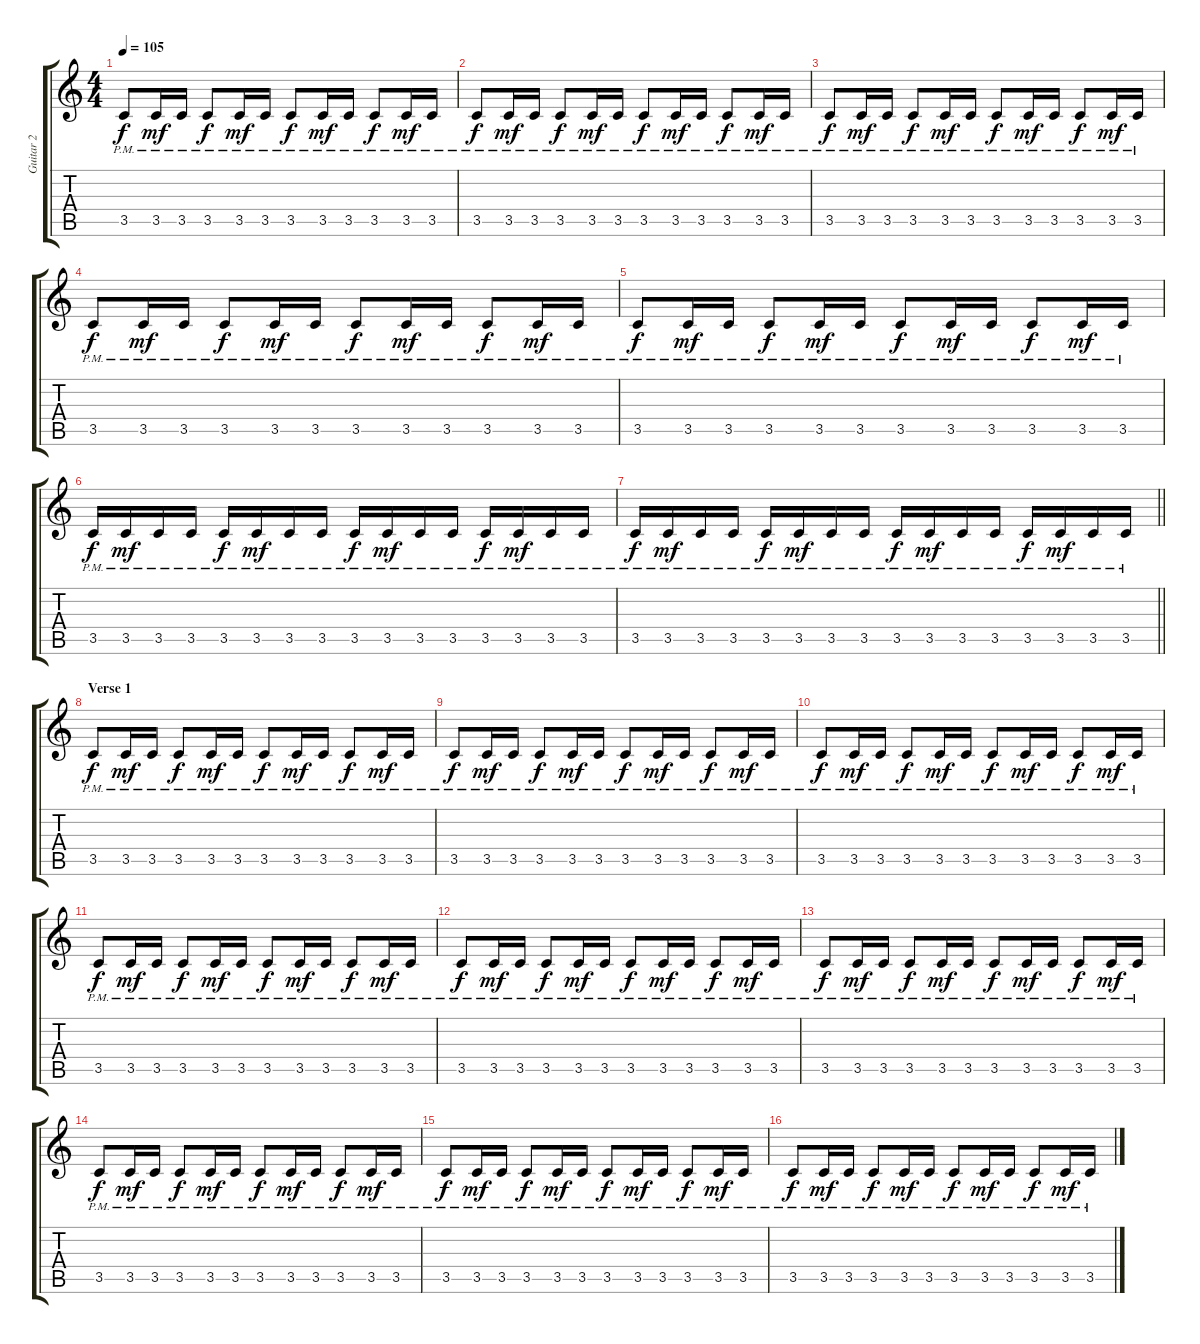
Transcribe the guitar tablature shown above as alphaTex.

\track ("Guitar 2" "Guitar 2") {instrument overdrivenguitar}
\staff {score tabs}
\tuning (E4 B3 G3 D3 A2 E2) {hide}
\ts (4 4)
\tempo 105
\clef g2
\ks c
3.5{pm}.8{dy f} 3.5{pm}.16{dy mf} 3.5{pm}.16 3.5{pm}.8{dy f} 3.5{pm}.16{dy mf} 3.5{pm}.16 3.5{pm}.8{dy f} 3.5{pm}.16{dy mf} 3.5{pm}.16 3.5{pm}.8{dy f} 3.5{pm}.16{dy mf} 3.5{pm}.16 |
3.5{pm}.8{dy f} 3.5{pm}.16{dy mf} 3.5{pm}.16 3.5{pm}.8{dy f} 3.5{pm}.16{dy mf} 3.5{pm}.16 3.5{pm}.8{dy f} 3.5{pm}.16{dy mf} 3.5{pm}.16 3.5{pm}.8{dy f} 3.5{pm}.16{dy mf} 3.5{pm}.16 |
3.5{pm}.8{dy f} 3.5{pm}.16{dy mf} 3.5{pm}.16 3.5{pm}.8{dy f} 3.5{pm}.16{dy mf} 3.5{pm}.16 3.5{pm}.8{dy f} 3.5{pm}.16{dy mf} 3.5{pm}.16 3.5{pm}.8{dy f} 3.5{pm}.16{dy mf} 3.5{pm}.16 |
3.5{pm}.8{dy f} 3.5{pm}.16{dy mf} 3.5{pm}.16 3.5{pm}.8{dy f} 3.5{pm}.16{dy mf} 3.5{pm}.16 3.5{pm}.8{dy f} 3.5{pm}.16{dy mf} 3.5{pm}.16 3.5{pm}.8{dy f} 3.5{pm}.16{dy mf} 3.5{pm}.16 |
3.5{pm}.8{dy f} 3.5{pm}.16{dy mf} 3.5{pm}.16 3.5{pm}.8{dy f} 3.5{pm}.16{dy mf} 3.5{pm}.16 3.5{pm}.8{dy f} 3.5{pm}.16{dy mf} 3.5{pm}.16 3.5{pm}.8{dy f} 3.5{pm}.16{dy mf} 3.5{pm}.16 |
3.5{pm}.16{dy f} 3.5{pm}.16{dy mf} 3.5{pm}.16 3.5{pm}.16 3.5{pm}.16{dy f} 3.5{pm}.16{dy mf} 3.5{pm}.16 3.5{pm}.16 3.5{pm}.16{dy f} 3.5{pm}.16{dy mf} 3.5{pm}.16 3.5{pm}.16 3.5{pm}.16{dy f} 3.5{pm}.16{dy mf} 3.5{pm}.16 3.5{pm}.16 |
\barLineRight lightlight
3.5{pm}.16{dy f} 3.5{pm}.16{dy mf} 3.5{pm}.16 3.5{pm}.16 3.5{pm}.16{dy f} 3.5{pm}.16{dy mf} 3.5{pm}.16 3.5{pm}.16 3.5{pm}.16{dy f} 3.5{pm}.16{dy mf} 3.5{pm}.16 3.5{pm}.16 3.5{pm}.16{dy f} 3.5{pm}.16{dy mf} 3.5{pm}.16 3.5{pm}.16 |
\section ("" "Verse 1")
3.5{pm}.8{dy f} 3.5{pm}.16{dy mf} 3.5{pm}.16 3.5{pm}.8{dy f} 3.5{pm}.16{dy mf} 3.5{pm}.16 3.5{pm}.8{dy f} 3.5{pm}.16{dy mf} 3.5{pm}.16 3.5{pm}.8{dy f} 3.5{pm}.16{dy mf} 3.5{pm}.16 |
3.5{pm}.8{dy f} 3.5{pm}.16{dy mf} 3.5{pm}.16 3.5{pm}.8{dy f} 3.5{pm}.16{dy mf} 3.5{pm}.16 3.5{pm}.8{dy f} 3.5{pm}.16{dy mf} 3.5{pm}.16 3.5{pm}.8{dy f} 3.5{pm}.16{dy mf} 3.5{pm}.16 |
3.5{pm}.8{dy f} 3.5{pm}.16{dy mf} 3.5{pm}.16 3.5{pm}.8{dy f} 3.5{pm}.16{dy mf} 3.5{pm}.16 3.5{pm}.8{dy f} 3.5{pm}.16{dy mf} 3.5{pm}.16 3.5{pm}.8{dy f} 3.5{pm}.16{dy mf} 3.5{pm}.16 |
3.5{pm}.8{dy f} 3.5{pm}.16{dy mf} 3.5{pm}.16 3.5{pm}.8{dy f} 3.5{pm}.16{dy mf} 3.5{pm}.16 3.5{pm}.8{dy f} 3.5{pm}.16{dy mf} 3.5{pm}.16 3.5{pm}.8{dy f} 3.5{pm}.16{dy mf} 3.5{pm}.16 |
3.5{pm}.8{dy f} 3.5{pm}.16{dy mf} 3.5{pm}.16 3.5{pm}.8{dy f} 3.5{pm}.16{dy mf} 3.5{pm}.16 3.5{pm}.8{dy f} 3.5{pm}.16{dy mf} 3.5{pm}.16 3.5{pm}.8{dy f} 3.5{pm}.16{dy mf} 3.5{pm}.16 |
3.5{pm}.8{dy f} 3.5{pm}.16{dy mf} 3.5{pm}.16 3.5{pm}.8{dy f} 3.5{pm}.16{dy mf} 3.5{pm}.16 3.5{pm}.8{dy f} 3.5{pm}.16{dy mf} 3.5{pm}.16 3.5{pm}.8{dy f} 3.5{pm}.16{dy mf} 3.5{pm}.16 |
3.5{pm}.8{dy f} 3.5{pm}.16{dy mf} 3.5{pm}.16 3.5{pm}.8{dy f} 3.5{pm}.16{dy mf} 3.5{pm}.16 3.5{pm}.8{dy f} 3.5{pm}.16{dy mf} 3.5{pm}.16 3.5{pm}.8{dy f} 3.5{pm}.16{dy mf} 3.5{pm}.16 |
3.5{pm}.8{dy f} 3.5{pm}.16{dy mf} 3.5{pm}.16 3.5{pm}.8{dy f} 3.5{pm}.16{dy mf} 3.5{pm}.16 3.5{pm}.8{dy f} 3.5{pm}.16{dy mf} 3.5{pm}.16 3.5{pm}.8{dy f} 3.5{pm}.16{dy mf} 3.5{pm}.16 |
3.5{pm}.8{dy f} 3.5{pm}.16{dy mf} 3.5{pm}.16 3.5{pm}.8{dy f} 3.5{pm}.16{dy mf} 3.5{pm}.16 3.5{pm}.8{dy f} 3.5{pm}.16{dy mf} 3.5{pm}.16 3.5{pm}.8{dy f} 3.5{pm}.16{dy mf} 3.5{pm}.16
